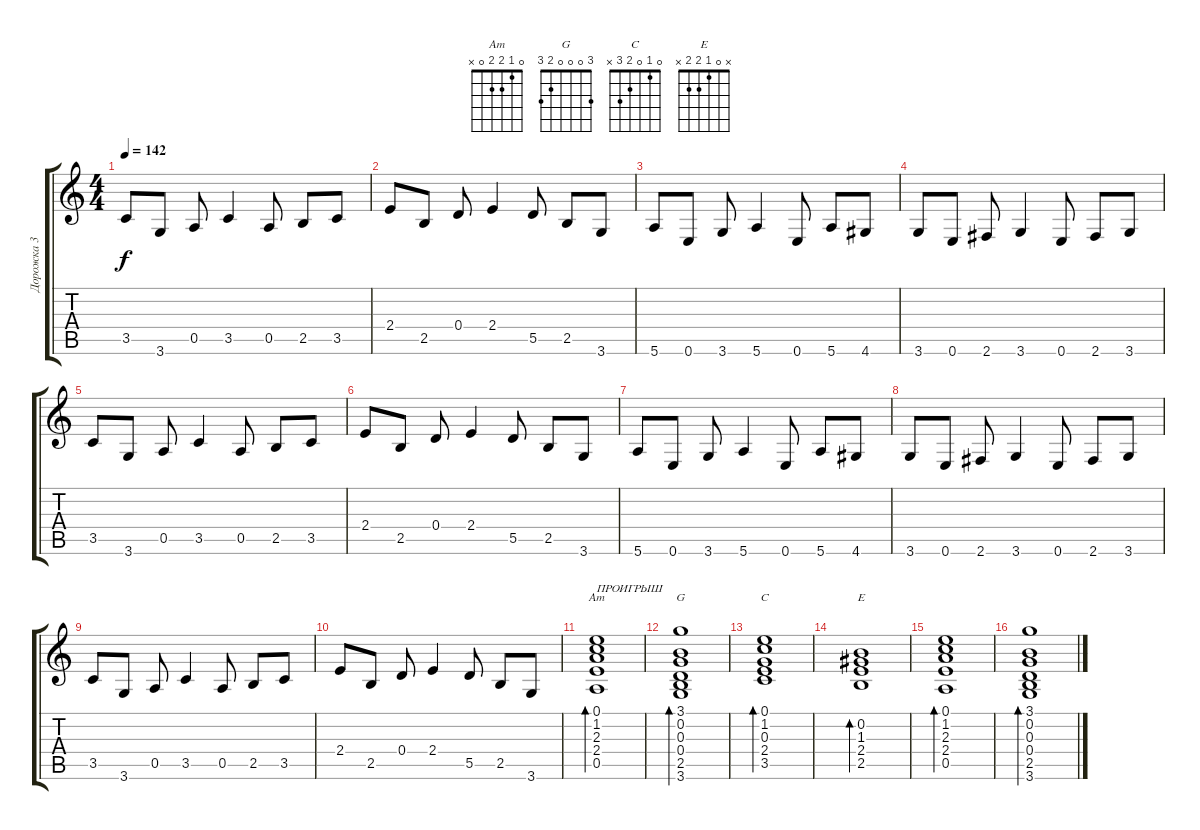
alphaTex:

\track ("Дорожка 3" "Дорожка 3") {instrument acousticguitarsteel}
\staff {score tabs}
\tuning (E4 B3 G3 D3 A2 E2) {hide}
\chord ("Am" 0 1 2 2 0 x)
\chord ("G" 3 0 0 0 2 3)
\chord ("C" 0 1 0 2 3 x)
\chord ("E" x 0 1 2 2 x)
\ts (4 4)
\tempo 142
\clef g2
\ks c
3.5.8{dy f} 3.6.8 0.5.8 3.5.4 0.5.8 2.5.8 3.5.8 |
2.4.8 2.5.8 0.4.8 2.4.4 5.5.8 2.5.8 3.6.8 |
5.6.8 0.6.8 3.6.8 5.6.4 0.6.8 5.6.8 4.6.8 |
3.6.8 0.6.8 2.6.8 3.6.4 0.6.8 2.6.8 3.6.8 |
3.5.8 3.6.8 0.5.8 3.5.4 0.5.8 2.5.8 3.5.8 |
2.4.8 2.5.8 0.4.8 2.4.4 5.5.8 2.5.8 3.6.8 |
5.6.8 0.6.8 3.6.8 5.6.4 0.6.8 5.6.8 4.6.8 |
3.6.8 0.6.8 2.6.8 3.6.4 0.6.8 2.6.8 3.6.8 |
3.5.8 3.6.8 0.5.8 3.5.4 0.5.8 2.5.8 3.5.8 |
2.4.8 2.5.8 0.4.8 2.4.4 5.5.8 2.5.8 3.6.8 |
(0.1 1.2 2.3 2.4 0.5).1{bd 120 ch "Am" txt "ПРОИГРЫШ"} |
(3.1 0.2 0.3 0.4 2.5 3.6).1{bd 60 ch "G"} |
(0.1 1.2 0.3 2.4 3.5).1{bd 60 ch "C"} |
(0.2 1.3 2.4 2.5).1{bd 60 ch "E"} |
(0.1 1.2 2.3 2.4 0.5).1{bd 120} |
(3.1 0.2 0.3 0.4 2.5 3.6).1{bd 60}
